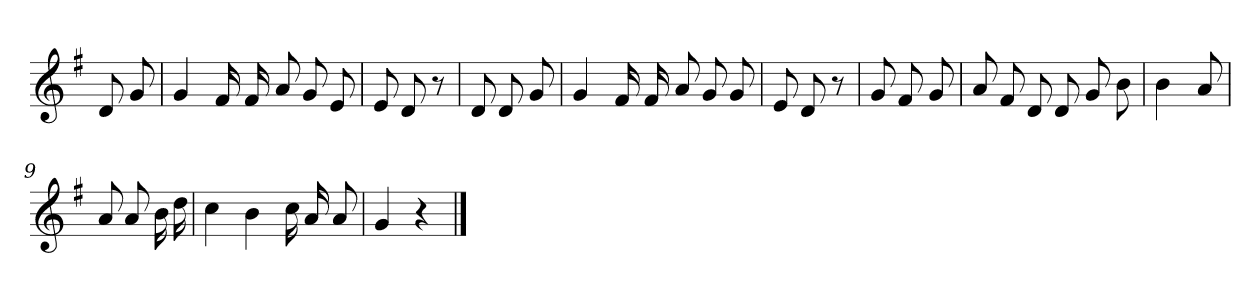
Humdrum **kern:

**kern
*part1
*staff1
*clefG2
*k[f#]
*G:
=
8d
8g
=1
4g
16f#
16f#
8a
8g
8e
=2
8e
8d
8r
=3
8d
8d
8g
=4
4g
16f#
16f#
8a
8g
8g
=5
8e
8d
8r
=6
8g
8f#
8g
=7
8a
8f#
8d
8d
8g
8b
=8
4b
8a
=9
8a
8a
16b
16dd
=10
4cc
4b
16cc
16a
8a
=11
4g
4r
==
*-
